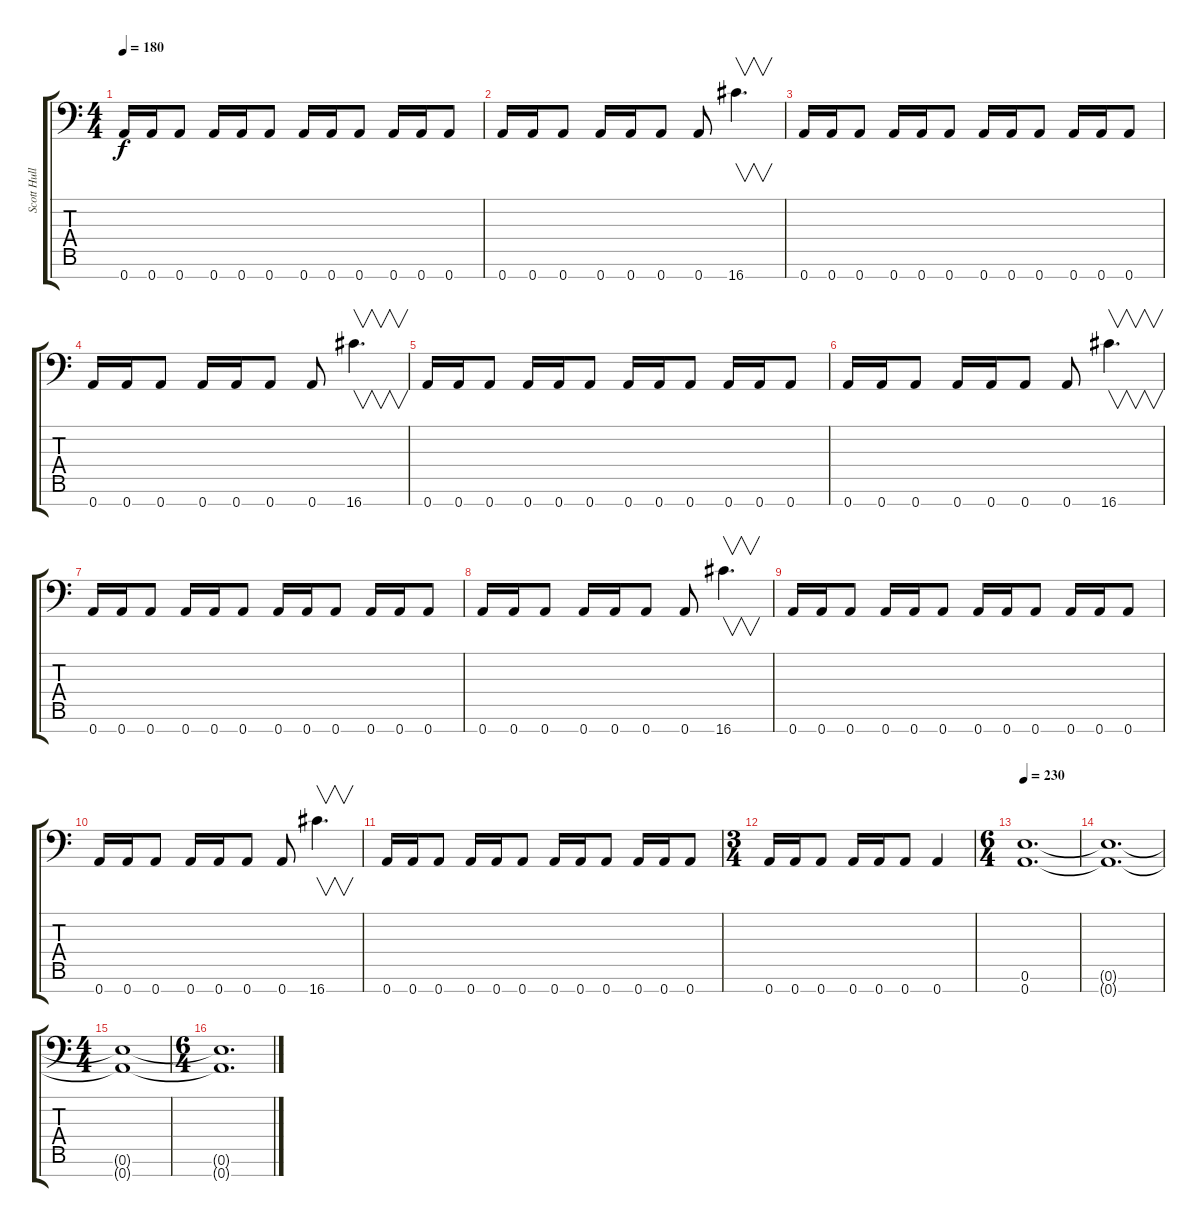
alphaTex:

\track ("Scott Hull 2" "Scott Hull") {instrument distortionguitar}
\staff {score tabs}
\tuning (E4 B3 G3 D3 A2 E2 A1) {hide}
\ts (4 4)
\tempo 180
\clef f4
\ks c
0.7.16{dy f} 0.7.16 0.7.8 0.7.16 0.7.16 0.7.8 0.7.16 0.7.16 0.7.8 0.7.16 0.7.16 0.7.8 |
0.7.16 0.7.16 0.7.8 0.7.16 0.7.16 0.7.8 0.7.8 16.7.4{v d} |
0.7.16 0.7.16 0.7.8 0.7.16 0.7.16 0.7.8 0.7.16 0.7.16 0.7.8 0.7.16 0.7.16 0.7.8 |
0.7.16 0.7.16 0.7.8 0.7.16 0.7.16 0.7.8 0.7.8 16.7.4{v d} |
0.7.16 0.7.16 0.7.8 0.7.16 0.7.16 0.7.8 0.7.16 0.7.16 0.7.8 0.7.16 0.7.16 0.7.8 |
0.7.16 0.7.16 0.7.8 0.7.16 0.7.16 0.7.8 0.7.8 16.7.4{v d} |
0.7.16 0.7.16 0.7.8 0.7.16 0.7.16 0.7.8 0.7.16 0.7.16 0.7.8 0.7.16 0.7.16 0.7.8 |
0.7.16 0.7.16 0.7.8 0.7.16 0.7.16 0.7.8 0.7.8 16.7.4{v d} |
0.7.16 0.7.16 0.7.8 0.7.16 0.7.16 0.7.8 0.7.16 0.7.16 0.7.8 0.7.16 0.7.16 0.7.8 |
0.7.16 0.7.16 0.7.8 0.7.16 0.7.16 0.7.8 0.7.8 16.7.4{v d} |
0.7.16 0.7.16 0.7.8 0.7.16 0.7.16 0.7.8 0.7.16 0.7.16 0.7.8 0.7.16 0.7.16 0.7.8 |
\ts (3 4)
0.7.16 0.7.16 0.7.8 0.7.16 0.7.16 0.7.8 0.7.4 |
\ts (6 4)
\tempo 230
(0.6 0.7).1{d volume 10} |
(0.6{t} 0.7{t}).1{d} |
\ts (4 4)
(0.6{t} 0.7{t}).1 |
\ts (6 4)
(0.6{t} 0.7{t}).1{d}
